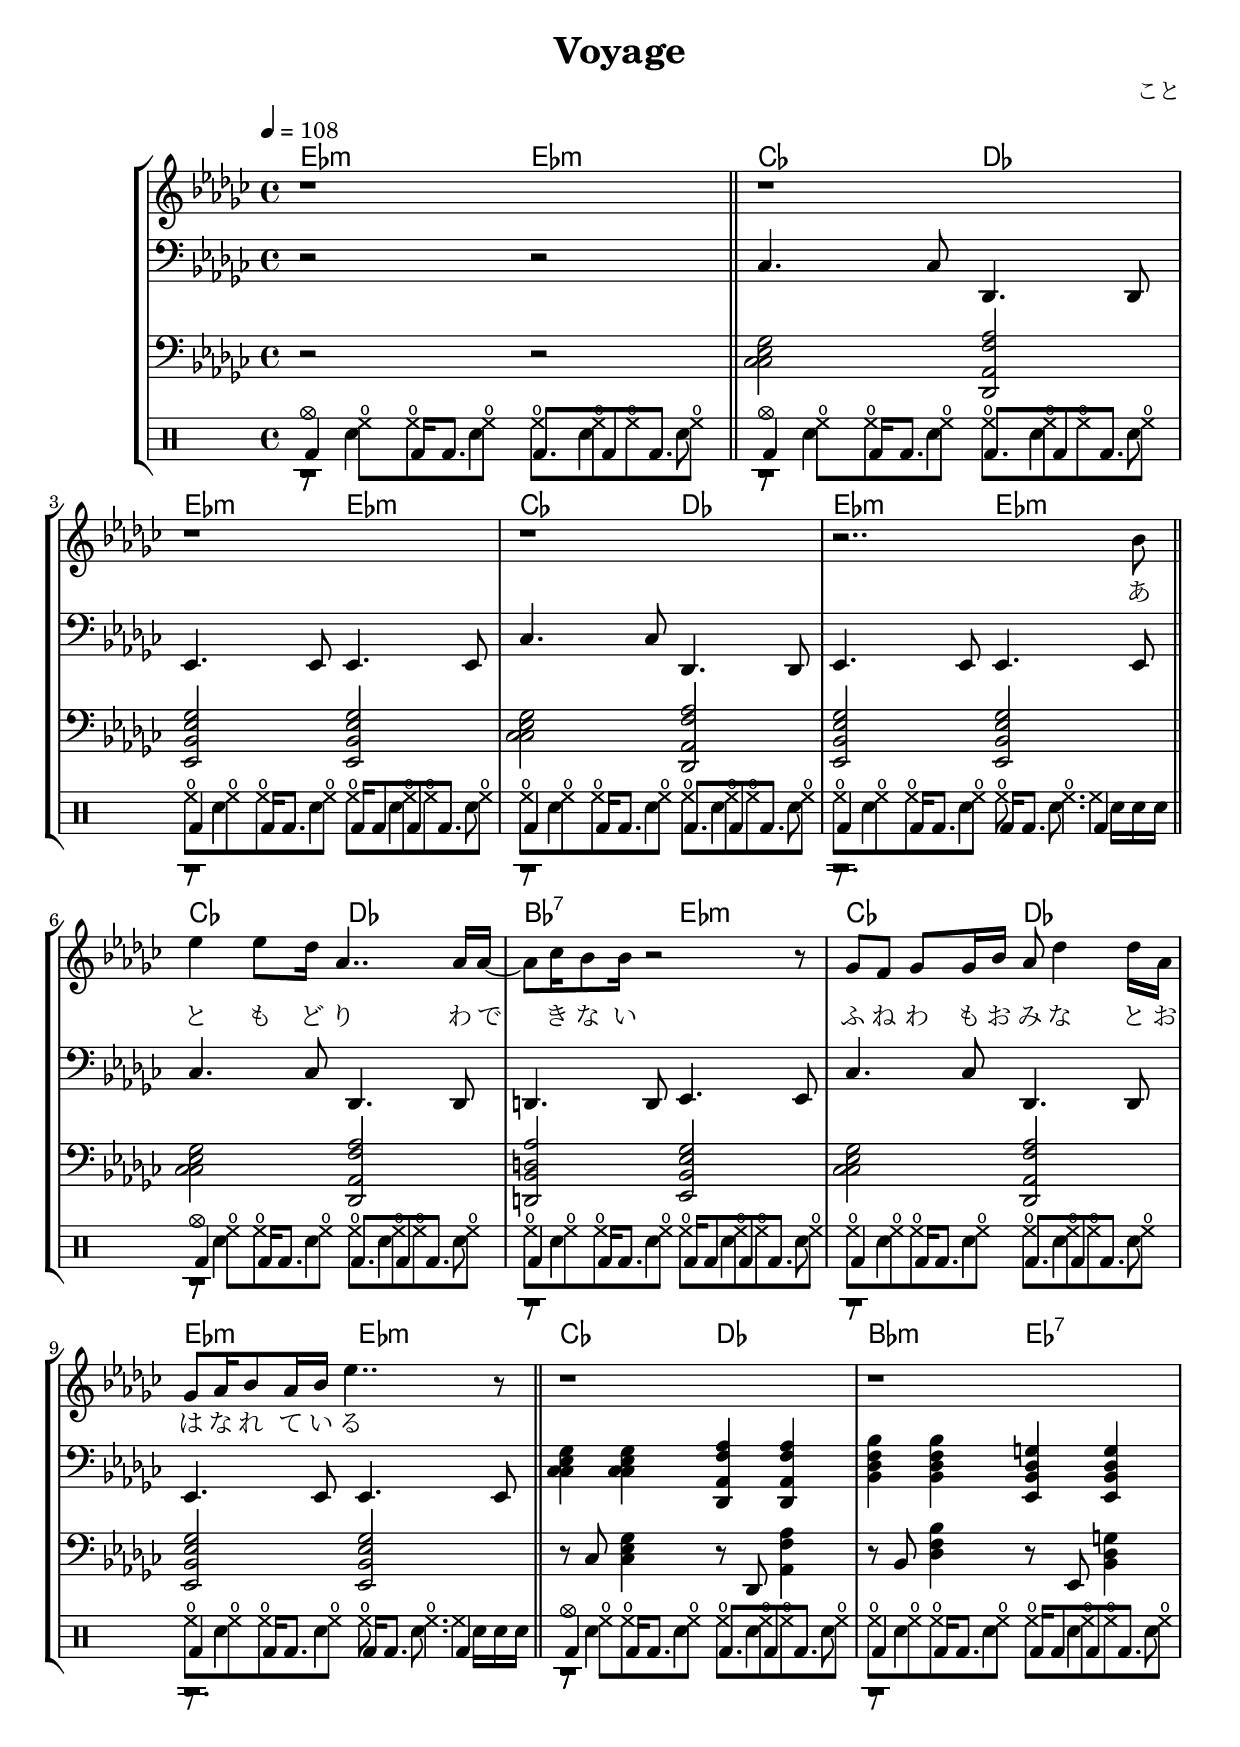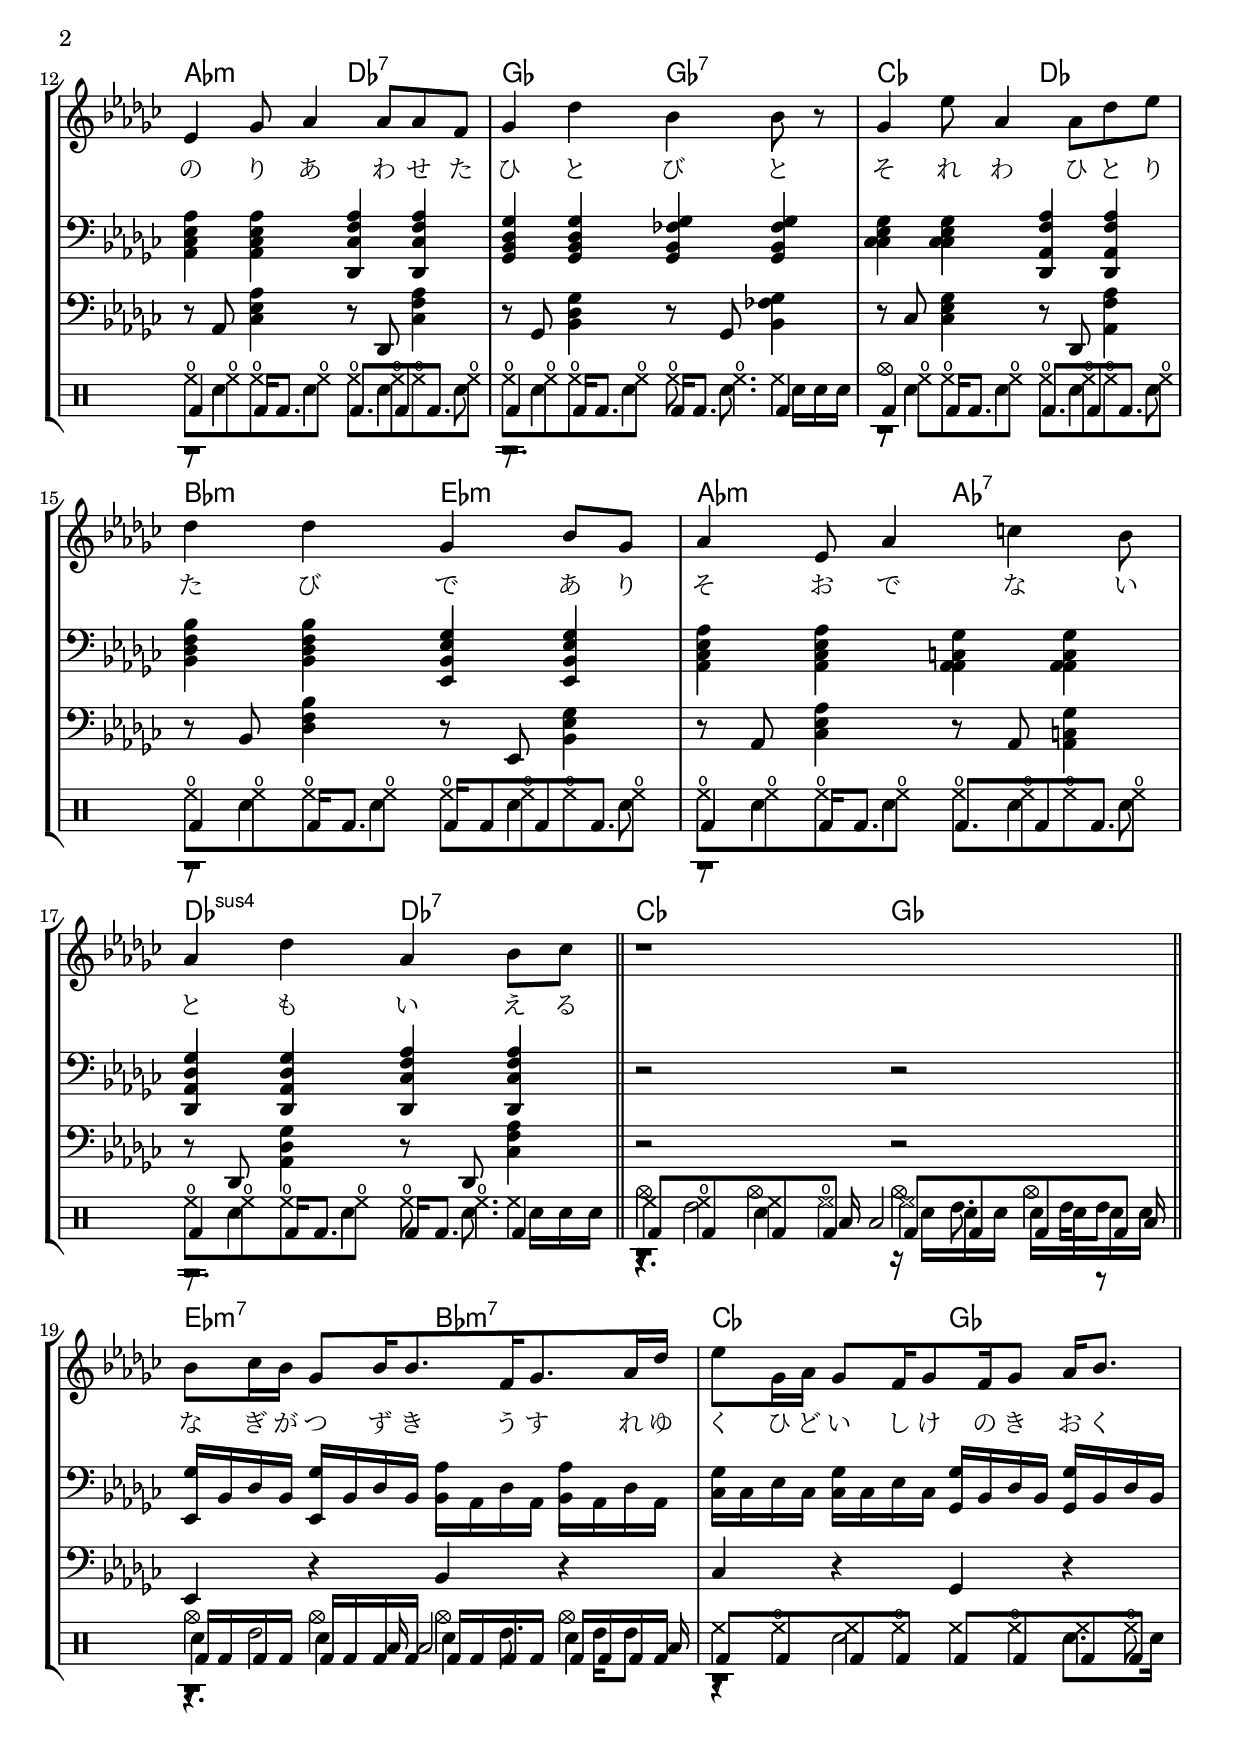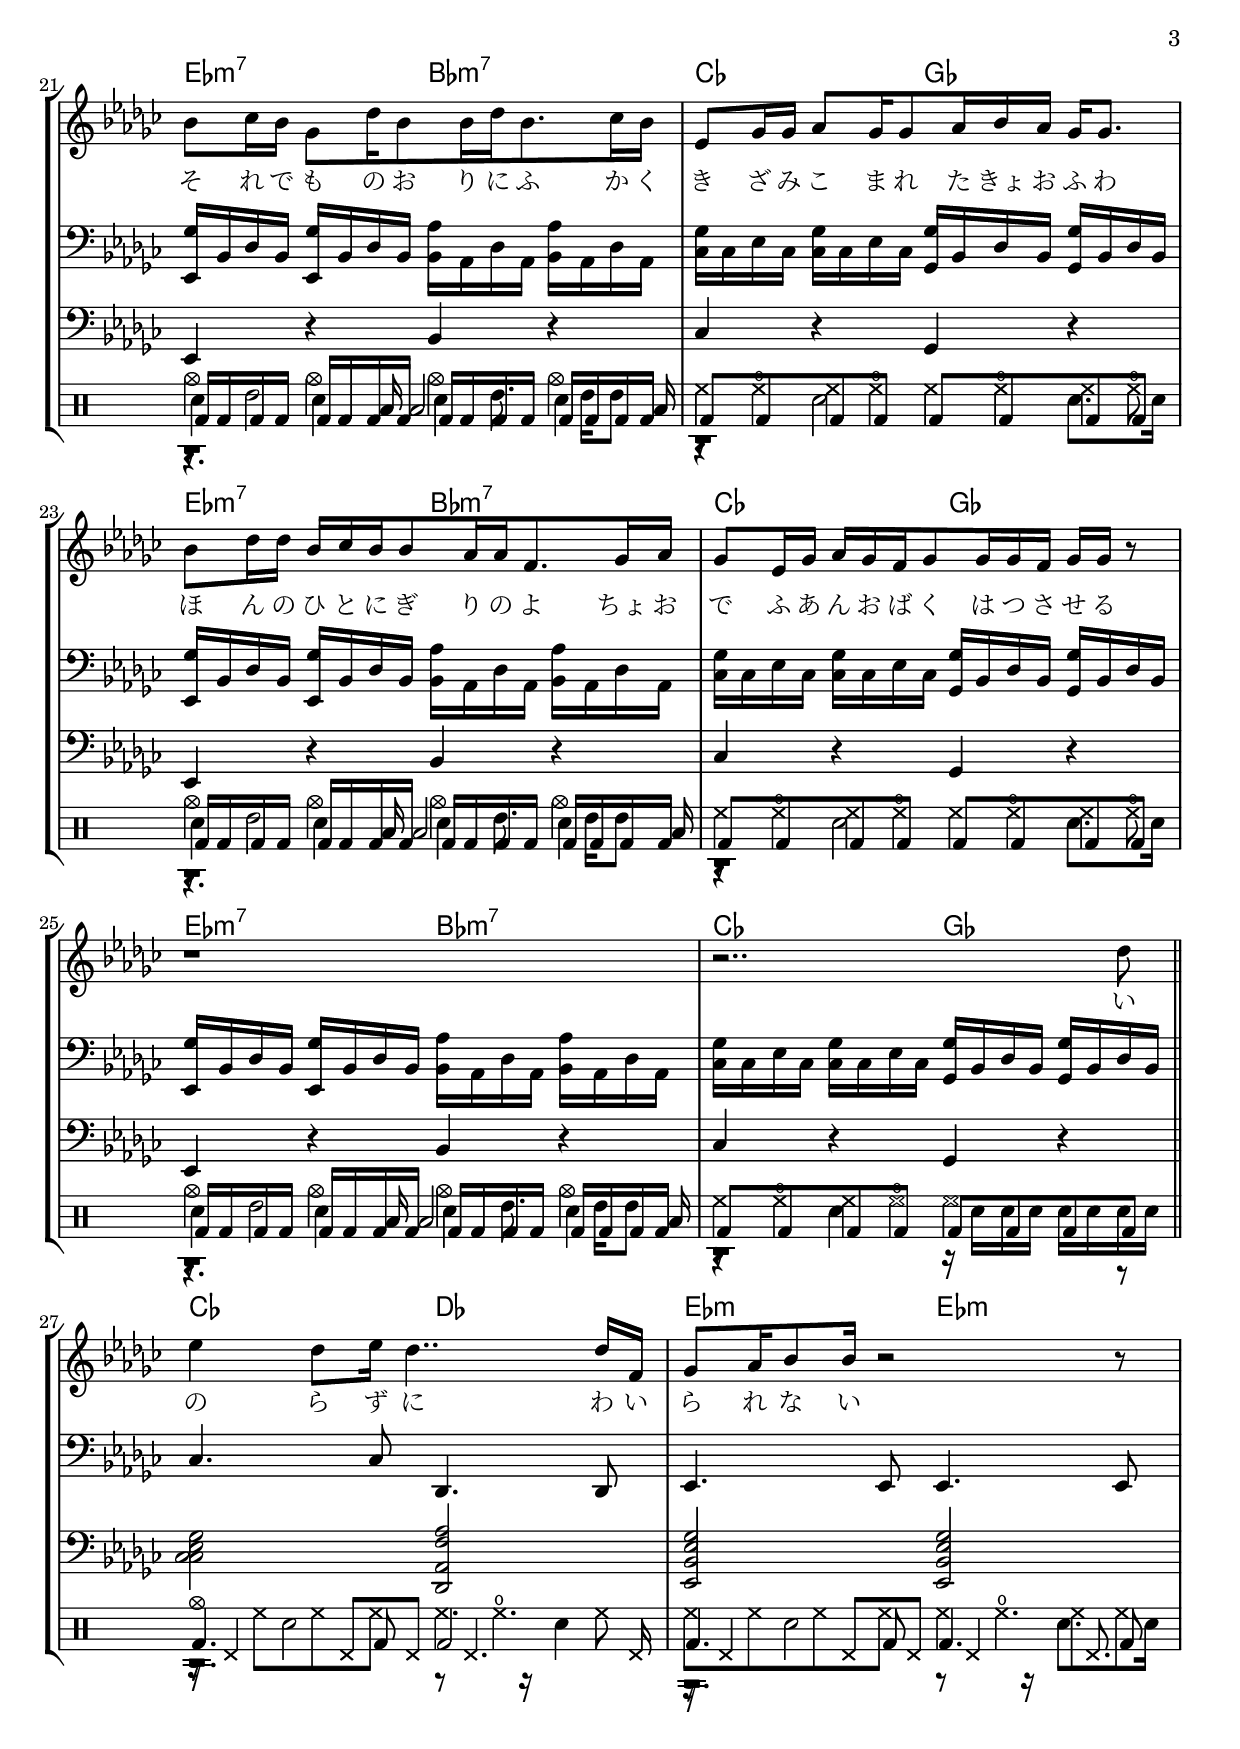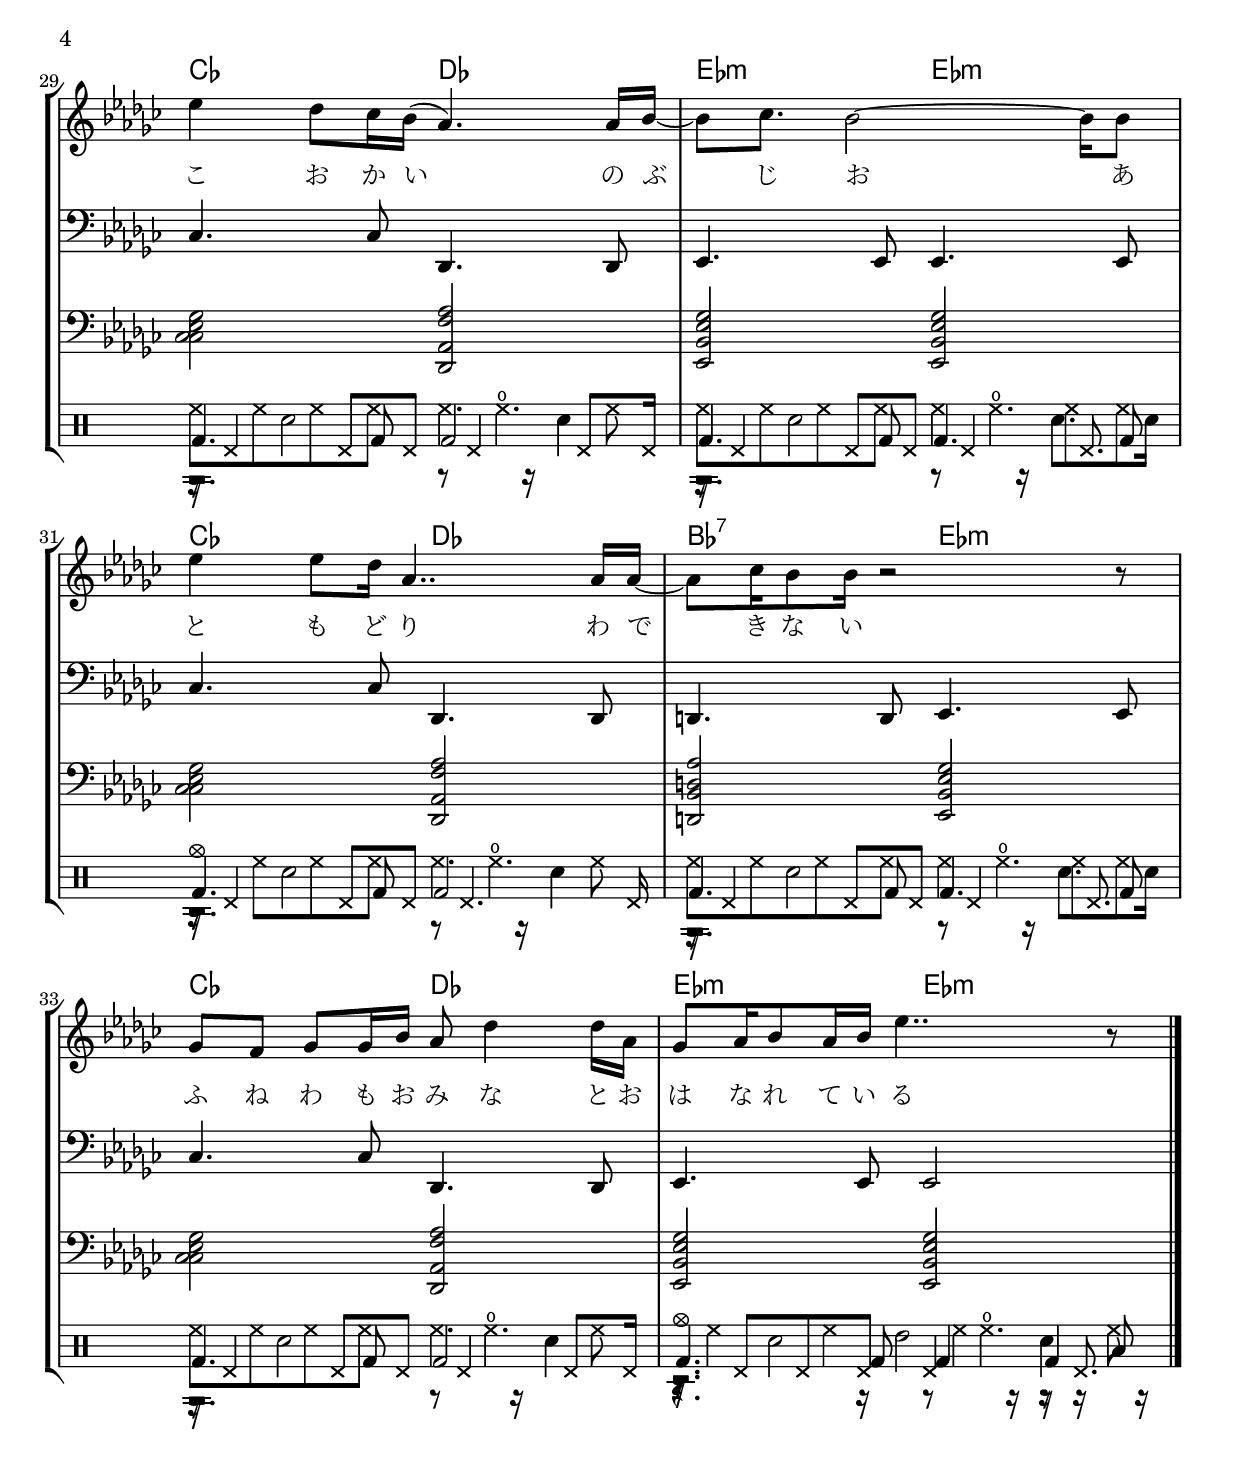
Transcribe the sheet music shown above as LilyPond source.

\version "2.12.1"

\header {
	title = \markup {Voyage}
	composer = \markup \center-column {こと}
}

harmony = \chordmode {
	es2:m es:m 

	ces des es:m es:m ces des es:m es:m 

	ces des bes:7 es:m ces des es:m es:m 

	ces des bes:m es:7 as:m des:7 ges ges:7 ces des bes:m es:m as:m as:7 des:sus4 des:7 

	ces ges 

	es:min7 bes:min7 ces ges es:min7 bes:min7 ces ges es:min7 bes:min7 ces ges es:min7 bes:min7 ces ges 

	ces des es:m es:m ces des es:m es:m ces des bes:7 es:m ces des es:m es:m 
}

melody = {
	\key ges \major
	\tempo 4 = 108
	r1   
	r1 | r1 | r1 | r2.. 
	\set Staff.midiInstrument = #"mmi0.42"
	\set Staff.midiMinimumVolume = #0.7
	\set Staff.midiMaximumVolume = #0.9
	bes'8 
	es''4  es''8  des''16  as'4..  as'16  as'16~ 
	as'8  ces''16  bes'8  bes'16  r2  r8 
	ges'8  f'8  ges'8  ges'16  bes'16  as'8  des''4  des''16  as'16 
	ges'8  as'16  bes'8  as'16  bes'16  es''4..  	r8 	\set Staff.midiInstrument = #"mmi0.42"
	\set Staff.midiMinimumVolume = #0.7
	\set Staff.midiMaximumVolume = #0.9
	r1 
	r1 
	 es'4  ges'8  as'4  as'8  as'8  f'8 
	ges'4  des''4  bes'4  bes'8  r8 
	ges'4  es''8  as'4  as'8  des''8  es''8 
	des''4  des''4  ges'4  bes'8  ges'8 
	as'4  es'8  as'4  c''4  bes'8 
	as'4  des''4  as'4  bes'8  ces''8
	r1   
	\set Staff.midiInstrument = #"mmi0.42"
	\set Staff.midiMinimumVolume = #0.7
	\set Staff.midiMaximumVolume = #0.9
	bes'8  ces''16  bes'16  ges'8  bes'16  bes'8.  f'16  ges'8.  as'16  des''16 
	es''8  ges'16  as'16  ges'8  f'16  ges'8  f'16  ges'8  as'16  bes'8. 
	bes'8  ces''16  bes'16  ges'8  des''16  bes'8  bes'16  des''16  bes'8.  ces''16  bes'16 
	es'8  ges'16  ges'16  as'8  ges'16  ges'8  as'16  bes'16  as'16  ges'16  ges'8. 
	bes'8  des''16  des''16  bes'16  ces''16  bes'16  bes'8  as'16  as'16  f'8.  ges'16  as'16 
	ges'8  es'16  ges'16  as'16  ges'16  f'16  ges'8  ges'16  ges'16  f'16  ges'16  ges'16  	r8 r1 r2.. 	\set Staff.midiInstrument = #"mmi0.42"
	\set Staff.midiMinimumVolume = #0.7
	\set Staff.midiMaximumVolume = #0.9
	des''8 
	es''4  des''8  es''16  des''4..  des''16  f'16 
	ges'8  as'16  bes'8  bes'16  r2  r8 
	es''4  des''8  ces''16  bes'16  (as'4.)  as'16  bes'16~ 
	bes'8  ces''8.  bes'2~bes'16  bes'8 
	es''4  es''8  des''16  as'4..  as'16  as'16~ 
	as'8  ces''16  bes'8  bes'16  r2  r8 
	ges'8  f'8  ges'8  ges'16  bes'16  as'8  des''4  des''16  as'16 
	ges'8  as'16  bes'8  as'16  bes'16  es''4..  	r8 	\bar "|."
}

words = \lyricmode {
	
	
	あ  と  も  ど  り  わ  で  き  な  い  ふ  ね  わ  も  お  み  な  と  お  は  な  れ  て  い  る  
	の  り  あ  わ  せ  た  ひ  と  び  と  そ  れ  わ  ひ  と  り  た  び  で  あ  り  そ  お  で  な  い  と  も  い  え  る  
	
	な  ぎ  が  つ  ず  き  う  す  れ  ゆ  く  ひ  ど  い  し  け  の  き  お  く  そ  れ  で  も  の  お  り  に  ふ  か  く  き  ざ  み  こ  ま  れ  た  きょ  お  ふ  わ  ほ  ん  の  ひ  と  に  ぎ  り  の  よ  ちょ  お  で  ふ  あ  ん  お  ば  く  は  つ  さ  せ  る  
	い  の  ら  ず  に  わ  い  ら  れ  な  い  こ  お  か  い  の  ぶ  じ  お  あ  と  も  ど  り  わ  で  き  な  い  ふ  ね  わ  も  お  み  な  と  お  は  な  れ  て  い  る  
}

tempochange = {
	\tempo 4 = 108
	r1 \bar "||"
	\tempo 4 = 108
	r1 | r1 | r1 | r1 \bar "||"
	\tempo 4 = 108
	r1 | r1 | r1 | r1 \bar "||"
	\tempo 4 = 108
	r1 | r1 | r1 | r1 | r1 | r1 | r1 | r1 \bar "||"
	\tempo 4 = 108
	r1 \bar "||"
	\tempo 4 = 108
	r1 | r1 | r1 | r1 | r1 | r1 | r1 | r1 \bar "||"
	\tempo 4 = 108
	r1 | r1 | r1 | r1 | r1 | r1 | r1 | r1 \bar "|."
}

mainacc = {
	\clef bass
	\set Staff.midiInstrument = #"Acoustic grand"
	\set Staff.midiMinimumVolume = #0.3
	\set Staff.midiMaximumVolume = #0.6
	\key ges \major
	\tempo 4 = 108
	r2
	r2
	\bar "||"

	\set Staff.midiInstrument = #"Distorted Guitar"
	\set Staff.midiMinimumVolume = #0.3
	\set Staff.midiMaximumVolume = #0.6
	ces4.ces8
	des,4.des,8
	es,4.es,8
	es,4.es,8
	ces4.ces8
	des,4.des,8
	es,4.es,8
	es,4.es,8
	\bar "||"

	\set Staff.midiInstrument = #"Distorted Guitar"
	\set Staff.midiMinimumVolume = #0.3
	\set Staff.midiMaximumVolume = #0.6
	ces4.ces8
	des,4.des,8
	d,4.d,8
	es,4.es,8
	ces4.ces8
	des,4.des,8
	es,4.es,8
	es,4.es,8
	\bar "||"

	\set Staff.midiInstrument = #"Acoustic grand"
	\set Staff.midiMinimumVolume = #0.3
	\set Staff.midiMaximumVolume = #0.6
	<ces ces es ges>4 <ces ces es ges>4
	<des, as, f as>4 <des, as, f as>4
	<bes, des f bes>4 <bes, des f bes>4
	<es, bes, des g>4 <es, bes, des g>4
	<as, ces es as>4 <as, ces es as>4
	<des, ces f as>4 <des, ces f as>4
	<ges, bes, des ges>4 <ges, bes, des ges>4
	<ges, bes, fes ges>4 <ges, bes, fes ges>4
	<ces ces es ges>4 <ces ces es ges>4
	<des, as, f as>4 <des, as, f as>4
	<bes, des f bes>4 <bes, des f bes>4
	<es, bes, es ges>4 <es, bes, es ges>4
	<as, ces es as>4 <as, ces es as>4
	<as, as, c ges>4 <as, as, c ges>4
	<des, as, des ges>4 <des, as, des ges>4
	<des, ces f as>4 <des, ces f as>4
	\bar "||"

	\set Staff.midiInstrument = #"Acoustic grand"
	\set Staff.midiMinimumVolume = #0.3
	\set Staff.midiMaximumVolume = #0.6
	r2
	r2
	\bar "||"

	\set Staff.midiInstrument = #"Slap Bass 2"
	\set Staff.midiMinimumVolume = #0.3
	\set Staff.midiMaximumVolume = #0.6
	<es, ges>16 bes, des bes, <es, ges> bes, des bes,
	<bes, as>16 as, des as, <bes, as> as, des as,
	<ces ges>16 ces es ces <ces ges> ces es ces
	<ges, ges>16 bes, des bes, <ges, ges> bes, des bes,
	<es, ges>16 bes, des bes, <es, ges> bes, des bes,
	<bes, as>16 as, des as, <bes, as> as, des as,
	<ces ges>16 ces es ces <ces ges> ces es ces
	<ges, ges>16 bes, des bes, <ges, ges> bes, des bes,
	<es, ges>16 bes, des bes, <es, ges> bes, des bes,
	<bes, as>16 as, des as, <bes, as> as, des as,
	<ces ges>16 ces es ces <ces ges> ces es ces
	<ges, ges>16 bes, des bes, <ges, ges> bes, des bes,
	<es, ges>16 bes, des bes, <es, ges> bes, des bes,
	<bes, as>16 as, des as, <bes, as> as, des as,
	<ces ges>16 ces es ces <ces ges> ces es ces
	<ges, ges>16 bes, des bes, <ges, ges> bes, des bes,
	\bar "||"

	\set Staff.midiInstrument = #"Distorted Guitar"
	\set Staff.midiMinimumVolume = #0.3
	\set Staff.midiMaximumVolume = #0.6
	ces4.ces8
	des,4.des,8
	es,4.es,8
	es,4.es,8
	ces4.ces8
	des,4.des,8
	es,4.es,8
	es,4.es,8
	ces4.ces8
	des,4.des,8
	d,4.d,8
	es,4.es,8
	ces4.ces8
	des,4.des,8
	es,4.es,8
	es,2
	\bar "|."
}

subacc = {
	\clef bass
	\set Staff.midiInstrument = #"Acoustic grand"
	\set Staff.midiMinimumVolume = #0.3
	\set Staff.midiMaximumVolume = #0.6
	\key ges \major
	\tempo 4 = 108
	r2
	r2
	\bar "||"

	\set Staff.midiInstrument = #"String Ensemble 2"
	\set Staff.midiMinimumVolume = #0.3
	\set Staff.midiMaximumVolume = #0.6
	<ces ces es ges>2
	<des, as, f as>2
	<es, bes, es ges>2
	<es, bes, es ges>2
	<ces ces es ges>2
	<des, as, f as>2
	<es, bes, es ges>2
	<es, bes, es ges>2
	\bar "||"

	\set Staff.midiInstrument = #"String Ensemble 2"
	\set Staff.midiMinimumVolume = #0.3
	\set Staff.midiMaximumVolume = #0.6
	<ces ces es ges>2
	<des, as, f as>2
	<d, bes, d as>2
	<es, bes, es ges>2
	<ces ces es ges>2
	<des, as, f as>2
	<es, bes, es ges>2
	<es, bes, es ges>2
	\bar "||"

	\set Staff.midiInstrument = #"Bright Acoustic"
	\set Staff.midiMinimumVolume = #0.3
	\set Staff.midiMaximumVolume = #0.6
	r8 ces <ces es ges>4
	r8 des, <as, f as>4
	r8 bes, <des f bes>4
	r8 es, <bes, des g>4
	r8 as, <ces es as>4
	r8 des, <ces f as>4
	r8 ges, <bes, des ges>4
	r8 ges, <bes, fes ges>4
	r8 ces <ces es ges>4
	r8 des, <as, f as>4
	r8 bes, <des f bes>4
	r8 es, <bes, es ges>4
	r8 as, <ces es as>4
	r8 as, <as, c ges>4
	r8 des, <as, des ges>4
	r8 des, <ces f as>4
	\bar "||"

	\set Staff.midiInstrument = #"Acoustic grand"
	\set Staff.midiMinimumVolume = #0.3
	\set Staff.midiMaximumVolume = #0.6
	r2
	r2
	\bar "||"

	\set Staff.midiInstrument = #"Orchestra Hit"
	\set Staff.midiMinimumVolume = #0.3
	\set Staff.midiMaximumVolume = #0.6
	es,4 r4
	bes,4 r4
	ces4 r4
	ges,4 r4
	es,4 r4
	bes,4 r4
	ces4 r4
	ges,4 r4
	es,4 r4
	bes,4 r4
	ces4 r4
	ges,4 r4
	es,4 r4
	bes,4 r4
	ces4 r4
	ges,4 r4
	\bar "||"

	\set Staff.midiInstrument = #"Church organ"
	\set Staff.midiMinimumVolume = #0.3
	\set Staff.midiMaximumVolume = #0.6
	<ces ces es ges>2
	<des, as, f as>2
	<es, bes, es ges>2
	<es, bes, es ges>2
	<ces ces es ges>2
	<des, as, f as>2
	<es, bes, es ges>2
	<es, bes, es ges>2
	<ces ces es ges>2
	<des, as, f as>2
	<d, bes, d as>2
	<es, bes, es ges>2
	<ces ces es ges>2
	<des, as, f as>2
	<es, bes, es ges>2
	<es, bes, es ges>2
	\bar "|."
}

percA = {
	\drummode {
	cymc1  \bar "||"
	cymc1  |r1  |r1  |r1  \bar "||"
	cymc1  |r1  |r1  |r1  \bar "||"
	cymc1  |r1  |r1  |r1  |cymc1  |r1  |r1  |r1  \bar "||"
	hh4 hh4 hh2  \bar "||"
	r1  |hh4 hh4 hh4 hh4  |r1  |hh4 hh4 hh4 hh4  |r1  |hh4 hh4 hh4 hh4  |r1  |hh4 hh4 hh2  \bar "||"
	r2 r8 hho4.  |r2 r8 hho4.  |r2 r8 hho4.  |r2 r8 hho4.  |r2 r8 hho4.  |r2 r8 hho4.  |r2 r8 hho4.  |r2 r8 hho4.  \bar "|."
	}
}

percB = {
	\drummode {
	r8 hho8 hho8 hho8 hho8 hho8 hho8 hho8  \bar "||"
	r8 hho8 hho8 hho8 hho8 hho8 hho8 hho8  |hho8 hho8 hho8 hho8 hho8 hho8 hho8 hho8  |hho8 hho8 hho8 hho8 hho8 hho8 hho8 hho8  |hho8 hho8 hho8 hho8 hho8 hho4.  \bar "||"
	r8 hho8 hho8 hho8 hho8 hho8 hho8 hho8  |hho8 hho8 hho8 hho8 hho8 hho8 hho8 hho8  |hho8 hho8 hho8 hho8 hho8 hho8 hho8 hho8  |hho8 hho8 hho8 hho8 hho8 hho4.  \bar "||"
	r8 hho8 hho8 hho8 hho8 hho8 hho8 hho8  |hho8 hho8 hho8 hho8 hho8 hho8 hho8 hho8  |hho8 hho8 hho8 hho8 hho8 hho8 hho8 hho8  |hho8 hho8 hho8 hho8 hho8 hho4.  |r8 hho8 hho8 hho8 hho8 hho8 hho8 hho8  |hho8 hho8 hho8 hho8 hho8 hho8 hho8 hho8  |hho8 hho8 hho8 hho8 hho8 hho8 hho8 hho8  |hho8 hho8 hho8 hho8 hho8 hho4.  \bar "||"
	r4 sn4 r16 sn16 sn16 sn16 sn16 sn16 sn16 sn16  \bar "||"
	sn4 sn4 sn4 sn4  |r4 sn2 sn8. sn16  |sn4 sn4 sn4 sn4  |r4 sn2 sn8. sn16  |sn4 sn4 sn4 sn4  |r4 sn2 sn8. sn16  |sn4 sn4 sn4 sn4  |r4 sn4 r16 sn16 sn16 sn16 sn16 sn16 sn16 sn16  \bar "||"
	r8 hh8 hh8 hh8 hh4. hh8  |hh8 hh8 hh8 hh8 hh4 hh8 hh8  |hh8 hh8 hh8 hh8 hh4. hh8  |hh8 hh8 hh8 hh8 hh4 hh8 hh8  |r8 hh8 hh8 hh8 hh4. hh8  |hh8 hh8 hh8 hh8 hh4 hh8 hh8  |hh8 hh8 hh8 hh8 hh4. hh8  |r16 hh4 hh4 hh4 r16 hh8  \bar "|."
	}
}

percC = {
	\drummode {
	r1  \bar "||"
	r1  |r1  |r1  |r2. hh4  \bar "||"
	r1  |r1  |r1  |r2. hh4  \bar "||"
	r1  |r1  |r1  |r2. hh4  |r1  |r1  |r1  |r2. hh4  \bar "||"
	bd8 bd8 bd8 bd8 bd8 bd8 bd8 bd8  \bar "||"
	bd16 bd16 bd16 bd16 bd16 bd16 bd16 bd16 bd16 bd16 bd16 bd16 bd16 bd16 bd16 bd16  |bd8 bd8 bd8 bd8 bd8 bd8 bd8 bd8  |bd16 bd16 bd16 bd16 bd16 bd16 bd16 bd16 bd16 bd16 bd16 bd16 bd16 bd16 bd16 bd16  |bd8 bd8 bd8 bd8 bd8 bd8 bd8 bd8  |bd16 bd16 bd16 bd16 bd16 bd16 bd16 bd16 bd16 bd16 bd16 bd16 bd16 bd16 bd16 bd16  |bd8 bd8 bd8 bd8 bd8 bd8 bd8 bd8  |bd16 bd16 bd16 bd16 bd16 bd16 bd16 bd16 bd16 bd16 bd16 bd16 bd16 bd16 bd16 bd16  |bd8 bd8 bd8 bd8 bd8 bd8 bd8 bd8  \bar "||"
	r16 hhp4 hhp8 hhp8 hhp4. hhp16  |r16 hhp4 hhp8 hhp8 hhp4 hhp8.  |r16 hhp4 hhp8 hhp8 hhp4 hhp8 hhp16  |r16 hhp4 hhp8 hhp8 hhp4 hhp8.  |r16 hhp4 hhp8 hhp8 hhp4. hhp16  |r16 hhp4 hhp8 hhp8 hhp4 hhp8.  |r16 hhp4 hhp8 hhp8 hhp4 hhp8 hhp16  |r8 hhp8 hhp8 hhp8 hhp4 r16 hhp8.  \bar "|."
	}
}

percD = {
	\drummode {
	r8 sn4 sn4 sn4 sn8  \bar "||"
	r8 sn4 sn4 sn4 sn8  |r8 sn4 sn4 sn4 sn8  |r8 sn4 sn4 sn4 sn8  |r8 sn4 sn4 sn8. sn16 sn16 sn16  \bar "||"
	r8 sn4 sn4 sn4 sn8  |r8 sn4 sn4 sn4 sn8  |r8 sn4 sn4 sn4 sn8  |r8 sn4 sn4 sn8. sn16 sn16 sn16  \bar "||"
	r8 sn4 sn4 sn4 sn8  |r8 sn4 sn4 sn4 sn8  |r8 sn4 sn4 sn4 sn8  |r8 sn4 sn4 sn8. sn16 sn16 sn16  |r8 sn4 sn4 sn4 sn8  |r8 sn4 sn4 sn4 sn8  |r8 sn4 sn4 sn4 sn8  |r8 sn4 sn4 sn8. sn16 sn16 sn16  \bar "||"
	r8 hho4 hho2 r8  \bar "||"
	r1  |r8 hho4 hho4 hho4 hho8  |r1  |r8 hho4 hho4 hho4 hho8  |r1  |r8 hho4 hho4 hho4 hho8  |r1  |r8 hho4 hho2 r8  \bar "||"
	r8. sn2 r16 sn4  |r8. sn2 r16 sn8. sn16  |r8. sn2 r16 sn4  |r8. sn2 r16 sn8. sn16  |r8. sn2 r16 sn4  |r8. sn2 r16 sn8. sn16  |r8. sn2 r16 sn4  |r8. sn2 r16 sn4  \bar "|."
	}
}

percE = {
	\drummode {
	bd4 bd16 bd8. bd8. bd8 bd8.  \bar "||"
	bd4 bd16 bd8. bd8. bd8 bd8.  |bd4 bd16 bd8. bd16 bd8 bd8 bd8.  |bd4 bd16 bd8. bd8. bd8 bd8.  |bd4 bd16 bd8. bd16 bd8. bd4  \bar "||"
	bd4 bd16 bd8. bd8. bd8 bd8.  |bd4 bd16 bd8. bd16 bd8 bd8 bd8.  |bd4 bd16 bd8. bd8. bd8 bd8.  |bd4 bd16 bd8. bd16 bd8. bd4  \bar "||"
	bd4 bd16 bd8. bd8. bd8 bd8.  |bd4 bd16 bd8. bd16 bd8 bd8 bd8.  |bd4 bd16 bd8. bd8. bd8 bd8.  |bd4 bd16 bd8. bd16 bd8. bd4  |bd4 bd16 bd8. bd8. bd8 bd8.  |bd4 bd16 bd8. bd16 bd8 bd8 bd8.  |bd4 bd16 bd8. bd8. bd8 bd8.  |bd4 bd16 bd8. bd16 bd8. bd4  \bar "||"
	cymc4 cymc4 cymc4 cymc4  \bar "||"
	cymc4 cymc4 cymc4 cymc4  |r1 |cymc4 cymc4 cymc4 cymc4  |r1 |cymc4 cymc4 cymc4 cymc4  |r1 |cymc4 cymc4 cymc4 cymc4  |r1 \bar "||"
	bd4. bd8 bd2  |bd4. bd8 bd4. bd8  |bd4. bd8 bd2  |bd4. bd8 bd4. bd8  |bd4. bd8 bd2  |bd4. bd8 bd4. bd8  |bd4. bd8 bd2  |bd4. bd8 bd4 bd4  \bar "|."
	}
}

percF = {
	\drummode {
	r1 \bar "||"
	r1 | r1 | r1 | r1 \bar "||"
	r1 | r1 | r1 | r1 \bar "||"
	r1 | r1 | r1 | r1 | r1 | r1 | r1 | r1 \bar "||"
	r8 tommh2 tommh8. tommh16 tommh8  \bar "||"
	r8 tommh2 tommh8. tommh16 tommh8  |r1 |r8 tommh2 tommh8. tommh16 tommh8  |r1 |r8 tommh2 tommh8. tommh16 tommh8  |r1 |r8 tommh2 tommh8. tommh16 tommh8  |r1 \bar "||"
	cymc1  |r1 |r1 |r1 |cymc1  |r1 |r1 |cymc1  \bar "|."
	}
}

percG = {
	\drummode {
	r1 \bar "||"
	r1 | r1 | r1 | r1 \bar "||"
	r1 | r1 | r1 | r1 \bar "||"
	r1 | r1 | r1 | r1 | r1 | r1 | r1 | r1 \bar "||"
	r4. toml16 toml2 toml16  \bar "||"
	r4. toml16 toml2 toml16  |r1 |r4. toml16 toml2 toml16  |r1 |r4. toml16 toml2 toml16  |r1 |r4. toml16 toml2 toml16  |r1 \bar "||"
	r1 |r1 |r1 |r1 |r1 |r1 |r1 |r4. r16 tommh2 r16  \bar "|."
	}
}

percH = {
	\drummode {
	r1 \bar "||"
	r1 | r1 | r1 | r1 \bar "||"
	r1 | r1 | r1 | r1 \bar "||"
	r1 | r1 | r1 | r1 | r1 | r1 | r1 | r1 \bar "||"
	r1 \bar "||"
	r1 | r1 | r1 | r1 | r1 | r1 | r1 | r1 \bar "||"
	r1 |r1 |r1 |r1 |r1 |r1 |r1 |r2. r8 toml8  \bar "|."
	}
}

\score {
	<<
		\new StaffGroup <<
			\new ChordNames {\harmony}
			\new Voice = "melody" {\melody}
			\new Lyrics \lyricsto "melody" \words
			\new Staff = "mainacc" {\mainacc}
			\new Staff = "subacc" {\subacc}
			\new DrumStaff <<
				\new DrumVoice {\percA}
				\new DrumVoice {\percB}
				\new DrumVoice {\percC}
				\new DrumVoice {\percD}
				\new DrumVoice {\percE}
				\new DrumVoice {\percF}
				\new DrumVoice {\percG}
				\new DrumVoice {\percH}
			>>
		>>
	>>
	\layout { }
}
